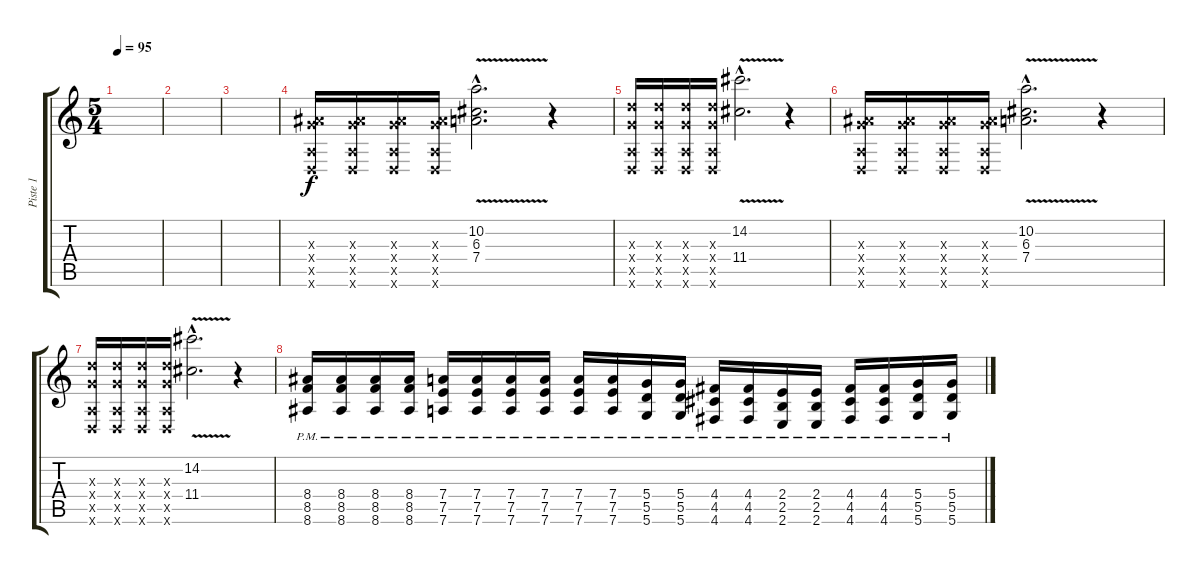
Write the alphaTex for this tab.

\track ("Piste 1" "Piste 1") {instrument distortionguitar}
\staff {score tabs}
\tuning (E4 B3 G3 D3 A2 D2) {hide}
\ts (5 4)
\tempo 95
\clef g2
\ks c
|
|
|
(0.3{x} 8.4{x} 0.5{x} 0.6{x}).16 (0.3{x} 8.4{x} 0.5{x} 0.6{x}).16 (0.3{x} 8.4{x} 0.5{x} 0.6{x}).16 (0.3{x} 8.4{x} 0.5{x} 0.6{x}).16 (10.2{v hac} 6.3{v hac} 7.4{v hac}).2{d} r.4 |
(0.3{x} 12.4{x} 0.5{x} 0.6{x}).16 (0.3{x} 12.4{x} 0.5{x} 0.6{x}).16 (0.3{x} 12.4{x} 0.5{x} 0.6{x}).16 (0.3{x} 12.4{x} 0.5{x} 0.6{x}).16 (14.2{v hac} 11.4{v hac}).2{d} r.4 |
(0.3{x} 8.4{x} 0.5{x} 0.6{x}).16 (0.3{x} 8.4{x} 0.5{x} 0.6{x}).16 (0.3{x} 8.4{x} 0.5{x} 0.6{x}).16 (0.3{x} 8.4{x} 0.5{x} 0.6{x}).16 (10.2{v hac} 6.3{v hac} 7.4{v hac}).2{d} r.4 |
(0.3{x} 12.4{x} 0.5{x} 0.6{x}).16 (0.3{x} 12.4{x} 0.5{x} 0.6{x}).16 (0.3{x} 12.4{x} 0.5{x} 0.6{x}).16 (0.3{x} 12.4{x} 0.5{x} 0.6{x}).16 (14.2{v hac} 11.4{v hac}).2{d} r.4 |
(8.4{pm} 8.5{pm} 8.6{pm}).16 (8.4{pm} 8.5{pm} 8.6{pm}).16 (8.4{pm} 8.5{pm} 8.6{pm}).16 (8.4{pm} 8.5{pm} 8.6{pm}).16 (7.4{pm} 7.5{pm} 7.6{pm}).16 (7.4{pm} 7.5{pm} 7.6{pm}).16 (7.4{pm} 7.5{pm} 7.6{pm}).16 (7.4{pm} 7.5{pm} 7.6{pm}).16 (7.4{pm} 7.5{pm} 7.6{pm}).16 (7.4{pm} 7.5{pm} 7.6{pm}).16 (5.4{pm} 5.5{pm} 5.6{pm}).16 (5.4{pm} 5.5{pm} 5.6{pm}).16 (4.4{pm} 4.5{pm} 4.6{pm}).16 (4.4{pm} 4.5{pm} 4.6{pm}).16 (2.4{pm} 2.5{pm} 2.6{pm}).16 (2.4{pm} 2.5{pm} 2.6{pm}).16 (4.4{pm} 4.5{pm} 4.6{pm}).16 (4.4{pm} 4.5{pm} 4.6{pm}).16 (5.4{pm} 5.5{pm} 5.6{pm}).16 (5.4{pm} 5.5{pm} 5.6{pm}).16
